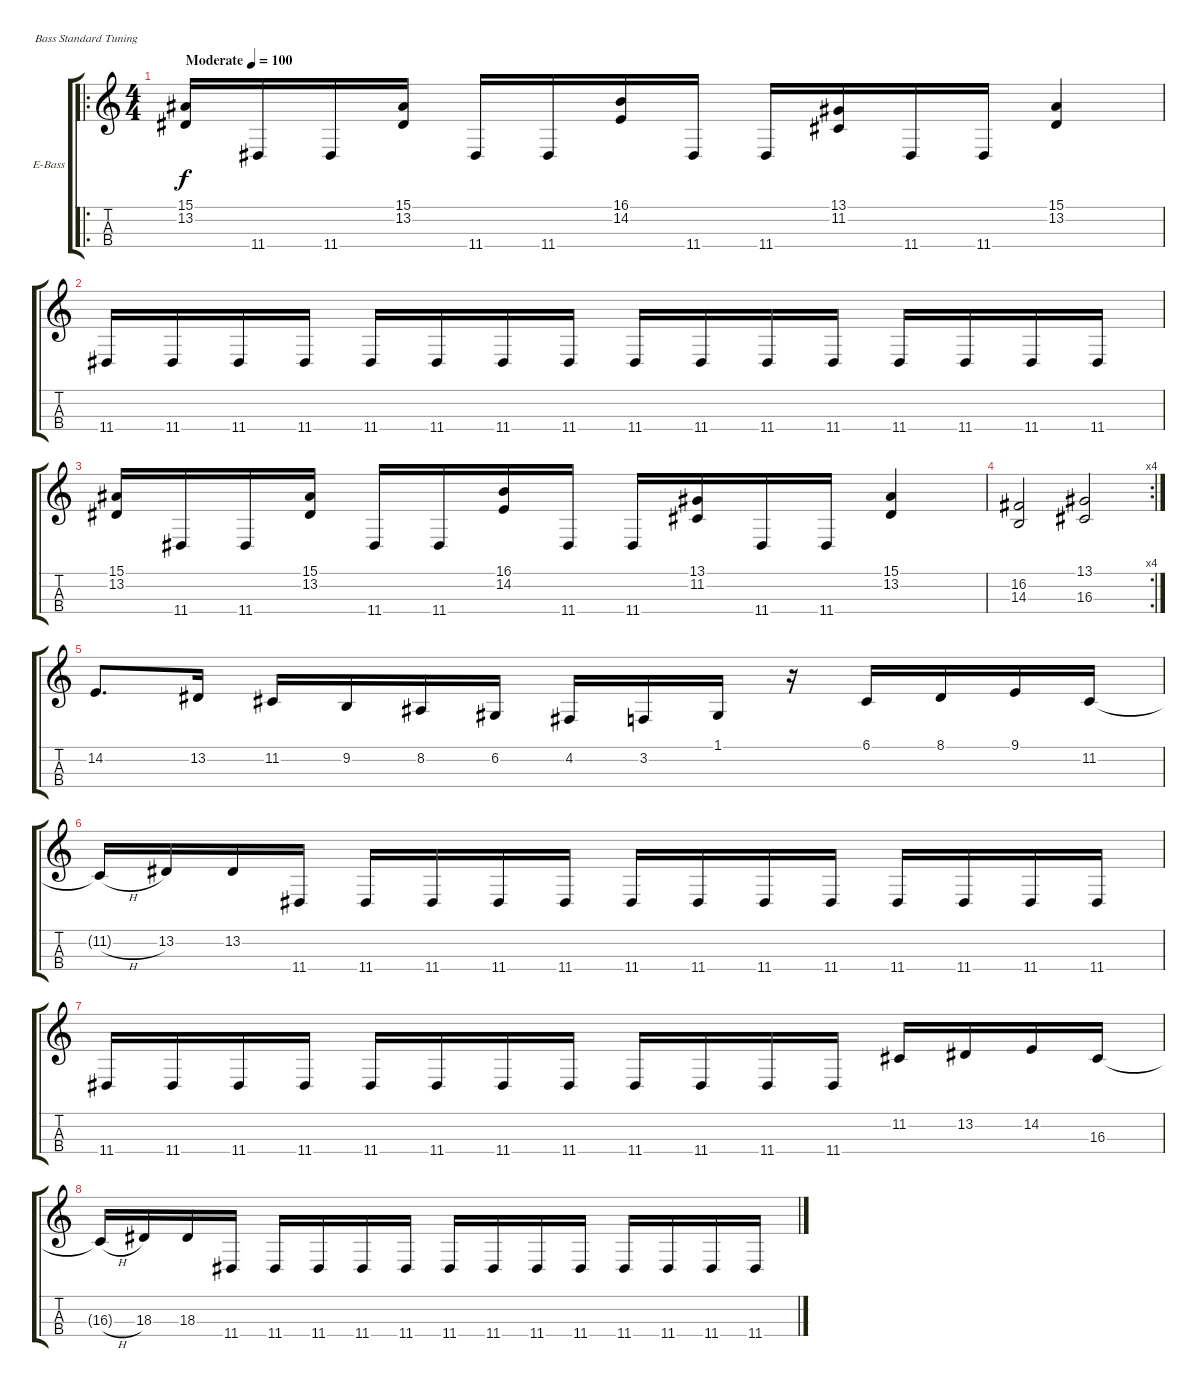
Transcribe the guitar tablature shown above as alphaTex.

\bracketExtendMode groupsimilarinstruments
\firstSystemTrackNameOrientation horizontal
\otherSystemsTrackNameOrientation horizontal
\track ("Electric Bass" "E-Bass") {mute instrument electricbassfinger}
\staff {score tabs}
\tuning (G2 D2 A1 E1)
\ro
\ts (4 4)
\beaming (8 2 2 2 2)
\tempo (100 "Moderate")
\clef g2
\scale
0.512
\ks c
(15.1 13.2).16{dy f instrument electricbassfinger} 11.4.16 11.4.16 (15.1 13.2).16 11.4.16 11.4.16 (16.1 14.2).16 11.4.16 11.4.16 (13.1 11.2).16 11.4.16 11.4.16 (15.1 13.2).4 |
\scale
0.244 11.4.16 11.4.16 11.4.16 11.4.16 11.4.16 11.4.16 11.4.16 11.4.16 11.4.16 11.4.16 11.4.16 11.4.16 11.4.16 11.4.16 11.4.16 11.4.16 |
\scale
0.244 (15.1 13.2).16 11.4.16 11.4.16 (15.1 13.2).16 11.4.16 11.4.16 (16.1 14.2).16 11.4.16 11.4.16 (13.1 11.2).16 11.4.16 11.4.16 (15.1 13.2).4 |
\rc 4
\scale
0.354497 (16.2 14.3).2 (13.1 16.3).2 |
\scale
0.322751 14.2.8{d} 13.2.16 11.2.16 9.2.16 8.2.16 6.2.16 4.2.16 3.2.16 1.1.16 r.16 6.1.16 8.1.16 9.1.16 11.2.16 |
\scale
0.322751 11.2{h t}.16 13.2.16 13.2.16 11.4.16 11.4.16 11.4.16 11.4.16 11.4.16 11.4.16 11.4.16 11.4.16 11.4.16 11.4.16 11.4.16 11.4.16 11.4.16 |
\scale
0.333333 11.4.16 11.4.16 11.4.16 11.4.16 11.4.16 11.4.16 11.4.16 11.4.16 11.4.16 11.4.16 11.4.16 11.4.16 11.2.16 13.2.16 14.2.16 16.3.16 |
\scale
0.333333 16.3{h t}.16 18.3.16 18.3.16 11.4.16 11.4.16 11.4.16 11.4.16 11.4.16 11.4.16 11.4.16 11.4.16 11.4.16 11.4.16 11.4.16 11.4.16 11.4.16
